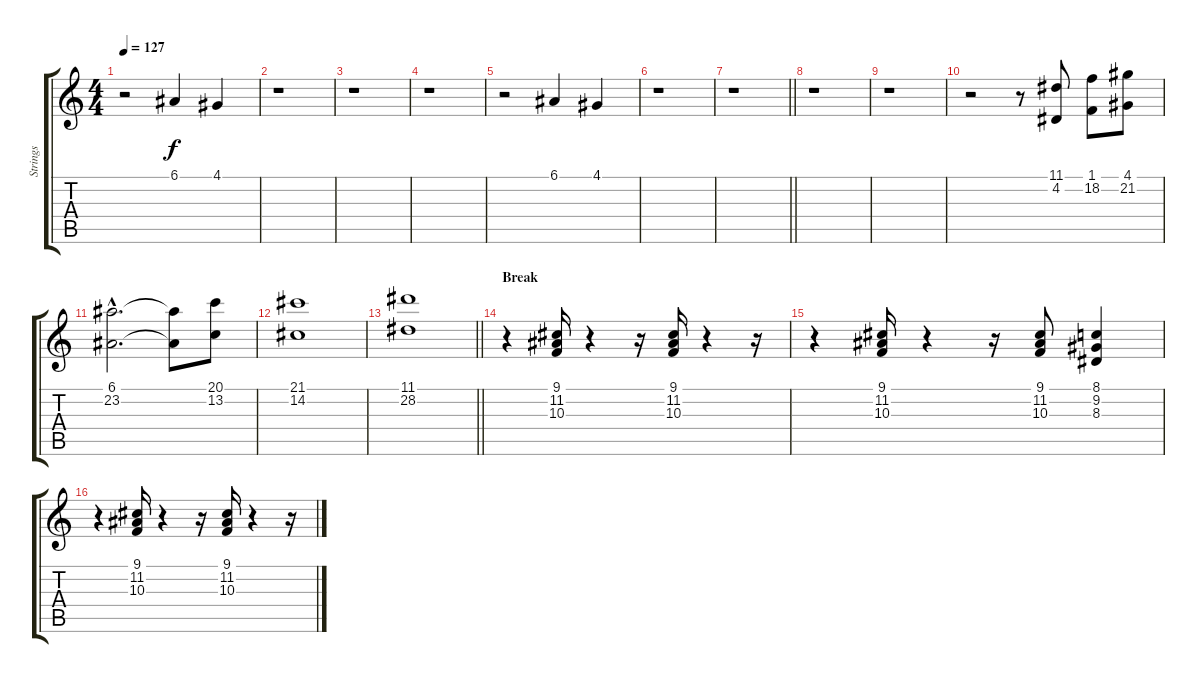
\track ("Strings" "Strings") {instrument piccolo}
\staff {score tabs}
\tuning (E4 B3 G3 D3 A2 E2) {hide}
\ts (4 4)
\tempo 127
\clef g2
\ks c
r.2{dy f instrument piccolo} 6.1.4 4.1.4 |
r.1 |
r.1 |
r.1 |
r.2 6.1.4 4.1.4 |
r.1 |
\barLineRight lightlight
r.1 |
\section ("" "")
r.1 |
r.1 |
r.2{volume 8 instrument stringensemble1} r.8 (11.1 4.2).8 (1.1 18.2).8 (4.1 21.2).8 |
(6.1{hac} 23.2{hac}).2{d} (6.1{t} 23.2{t}).8 (20.1 13.2).8 |
(21.1 14.2).1 |
\barLineRight lightlight
(11.1 28.2).1 |
\section ("" "Break")
r.4{volume 16 instrument choiraahs} (9.1 11.2 10.3).16 r.4 r.16 (9.1 11.2 10.3).16 r.4 r.16 |
r.4 (9.1 11.2 10.3).16 r.4 r.16 (9.1 11.2 10.3).8 (8.1 9.2 8.3).4 |
r.4 (9.1 11.2 10.3).16 r.4 r.16 (9.1 11.2 10.3).16 r.4 r.16
